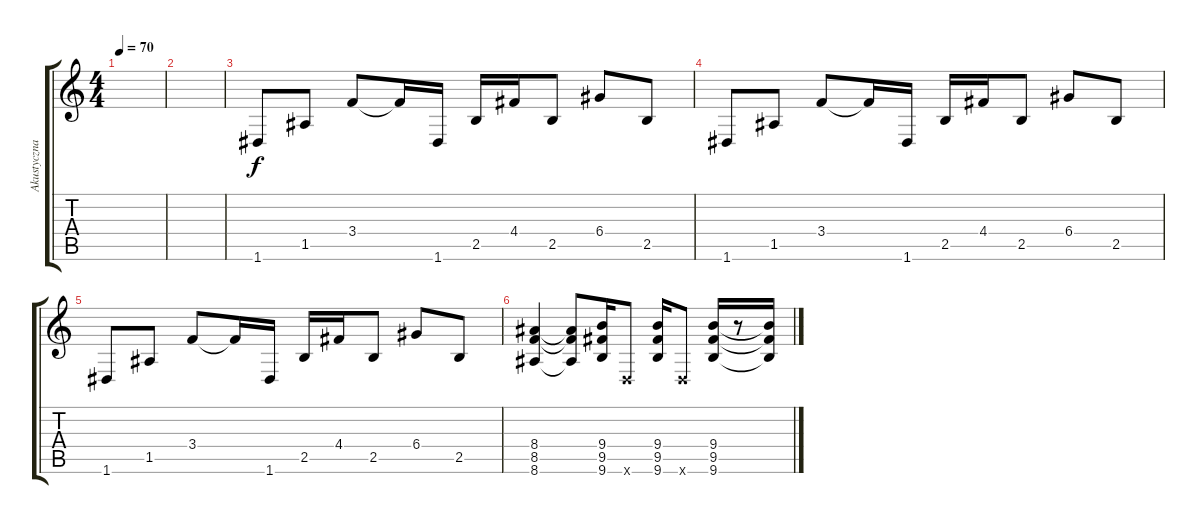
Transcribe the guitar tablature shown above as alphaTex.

\track ("Akustyczna" "Akustyczna") {instrument acousticguitarnylon}
\staff {score tabs}
\tuning (E4 B3 G3 D3 A2 D2) {hide}
\ts (4 4)
\tempo 70
\clef g2
\ks c
|
|
1.6.8 1.5.8 3.4.8 3.4{t}.16 1.6.16 2.5.16 4.4.16 2.5.8 6.4.8 2.5.8 |
1.6.8 1.5.8 3.4.8 3.4{t}.16 1.6.16 2.5.16 4.4.16 2.5.8 6.4.8 2.5.8 |
1.6.8 1.5.8 3.4.8 3.4{t}.16 1.6.16 2.5.16 4.4.16 2.5.8 6.4.8 2.5.8 |
(8.4 8.5 8.6).4 (8.4{t} 8.5{t} 8.6{t}).8 (9.4 9.5 9.6).16 0.6{x}.8 (9.4 9.5 9.6).16 0.6{x}.8 (9.4 9.5 9.6).16 r.8 (9.4{t} 9.5{t} 9.6{t}).16
